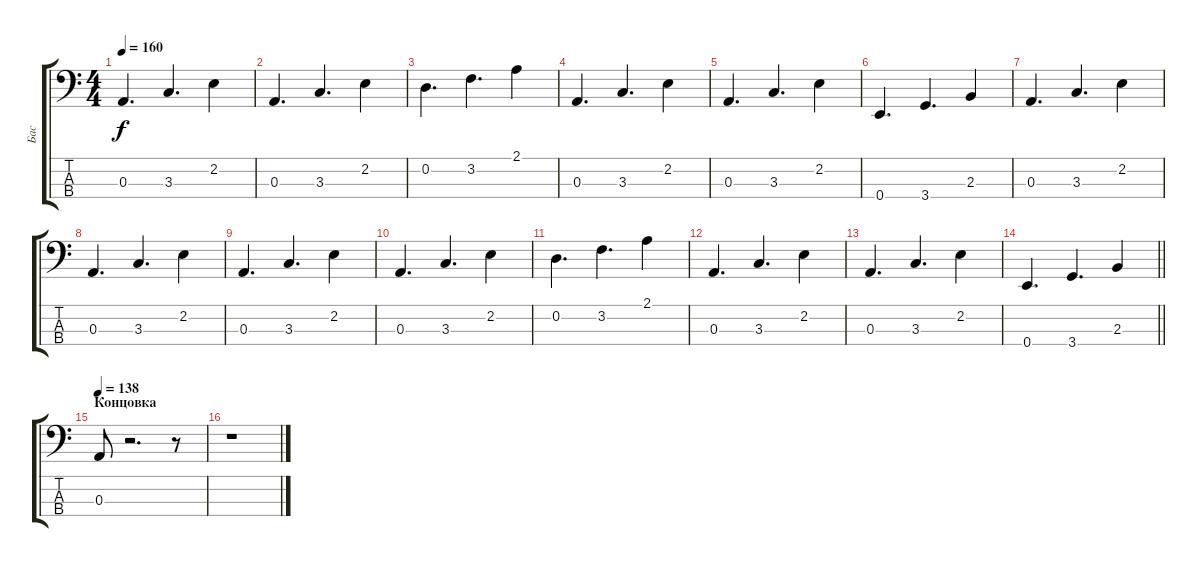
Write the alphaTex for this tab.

\track ("Бас" "Бас") {instrument electricbassfinger}
\staff {score tabs}
\tuning (G2 D2 A1 E1) {hide}
\ts (4 4)
\tempo 160
\clef f4
\ks c
0.3.4{d dy f} 3.3.4{d} 2.2.4 |
0.3.4{d} 3.3.4{d} 2.2.4 |
0.2.4{d} 3.2.4{d} 2.1.4 |
0.3.4{d} 3.3.4{d} 2.2.4 |
0.3.4{d} 3.3.4{d} 2.2.4 |
0.4.4{d} 3.4.4{d} 2.3.4 |
0.3.4{d} 3.3.4{d} 2.2.4 |
0.3.4{d} 3.3.4{d} 2.2.4 |
0.3.4{d} 3.3.4{d} 2.2.4 |
0.3.4{d} 3.3.4{d} 2.2.4 |
0.2.4{d} 3.2.4{d} 2.1.4 |
0.3.4{d} 3.3.4{d} 2.2.4 |
0.3.4{d} 3.3.4{d} 2.2.4 |
\barLineRight lightlight
0.4.4{d} 3.4.4{d} 2.3.4 |
\section ("" "Концовка")
\tempo 138
0.3.8 r.2{d} r.8 |
r.1
